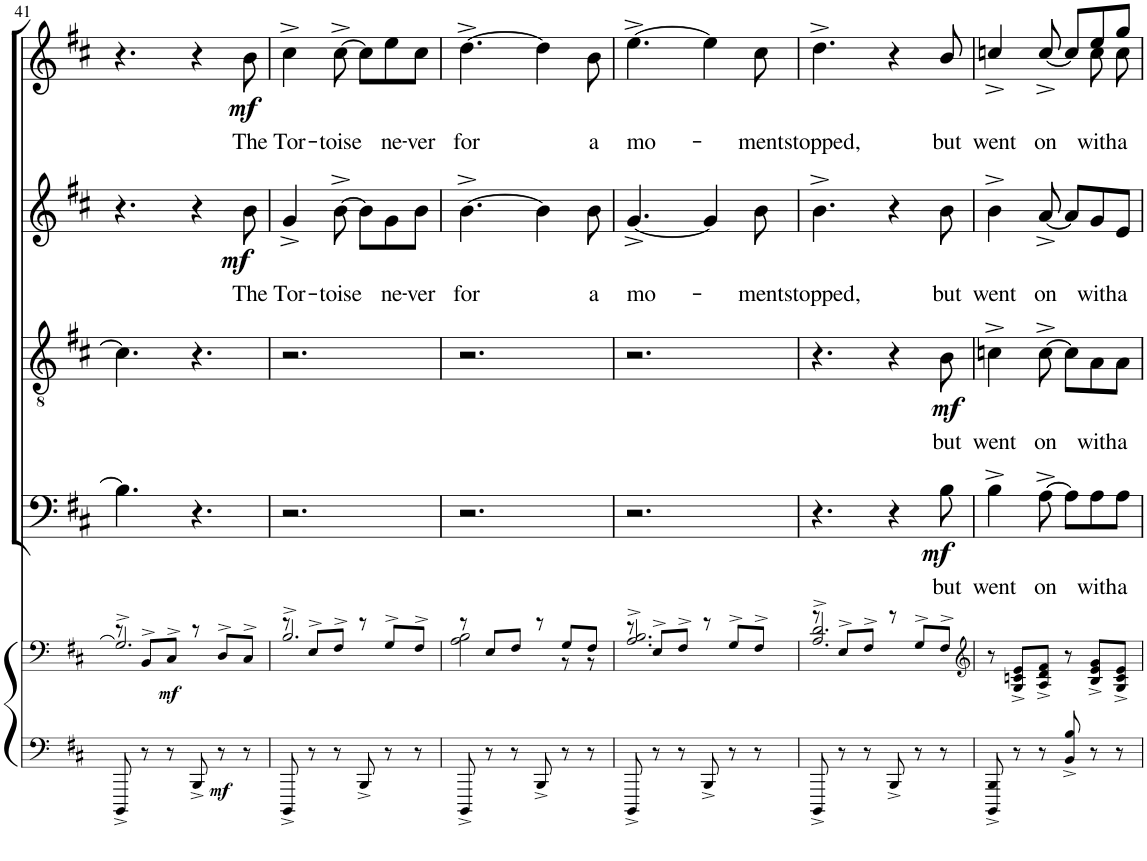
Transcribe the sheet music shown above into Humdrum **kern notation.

**kern	**dynam	**kern	**dynam	**kern	**text	**dynam	**kern	**text	**dynam	**kern	**text	**dynam	**kern	**text	**dynam
*part6	*part6	*part5	*part5	*part4	*part4	*part4	*part3	*part3	*part3	*part2	*part2	*part2	*part1	*part1	*part1
*staff6	*staff6	*staff5	*staff5	*staff4	*staff4	*staff4	*staff3	*staff3	*staff3	*staff2	*staff2	*staff2	*staff1	*staff1	*staff1
*I"Piano	*	*I"Piano	*	*I"Bassi	*	*	*I"Tenori	*	*	*I"Contralti	*	*	*I"Soprani	*	*
*I'Pno	*	*I'Pno	*	*	*	*	*	*	*	*	*	*	*	*	*
!!LO:PB:g=z
*clefF4	*	*clefF4	*	*clefF4	*	*	*clefGv2	*	*	*clefG2	*	*	*clefG2	*	*
*	*	*	*	*	*	*	*	*	*	*	*	*	*Trd1c2	*	*
*k[f#c#]	*	*k[f#c#]	*	*k[f#c#]	*	*	*k[f#c#]	*	*	*k[f#c#]	*	*	*k[f#c#]	*	*
*D:	*	*D:	*	*D:	*	*	*D:	*	*	*D:	*	*	*D:	*	*
*M6/8	*	*M6/8	*	*M6/8	*	*	*M6/8	*	*	*M6/8	*	*	*M6/8	*	*
=41	=41	=41	=41	=41	=41	=41	=41	=41	=41	=41	=41	=41	=41	=41	=41
*	*	*^	*	*	*	*	*	*	*	*	*	*	*	*	*
8BBBB^/	.	8r	2.G^/]	.	4.B\]	.	.	4.c#\]	.	.	4.r	.	.	4.r	.	.
8r	.	8BB^/L	.	.	.	.	.	.	.	.	.	.	.	.	.	.
!	!	!	!	!LO:DY:b	!	!	!	!	!	!	!	!	!	!	!	!
8r	.	8C#^/J	.	mf	.	.	.	.	.	.	.	.	.	.	.	.
8BBB^/	.	8r	.	.	4.r	.	.	4.r	.	.	4r	.	.	4r	.	.
!	!LO:DY:b	!	!	!	!	!	!	!	!	!	!	!	!	!	!	!
8r	mf	8D^/L	.	.	.	.	.	.	.	.	.	.	.	.	.	.
!	!	!	!	!	!	!	!	!	!	!	!	!LO:LY:b	!LO:DY:b	!	!LO:LY:b	!LO:DY:b
8r	.	8C#^/J	.	.	.	.	.	.	.	.	8b\	The	mf	8b\	The	mf
=42	=42	=42	=42	=42	=42	=42	=42	=42	=42	=42	=42	=42	=42	=42	=42	=42
!	!	!	!	!	!	!	!	!	!	!	!	!LO:LY:b	!	!	!LO:LY:b	!
8BBBB^/	.	8r	2.B^/	.	2.r	.	.	2.r	.	.	4g^/	Tor-	.	4cc#^\	Tor-	.
8r	.	8E^/L	.	.	.	.	.	.	.	.	.	.	.	.	.	.
!	!	!	!	!	!	!	!	!	!	!	!	!LO:LY:b	!	!	!LO:LY:b	!
8r	.	8F#^/J	.	.	.	.	.	.	.	.	[8b^\	-toise	.	[8cc#^\	-toise	.
8BBB^/	.	8r	.	.	.	.	.	.	.	.	8b\L]	.	.	8cc#\L]	.	.
!	!	!	!	!	!	!	!	!	!	!	!	!LO:LY:b	!	!	!LO:LY:b	!
8r	.	8G^/L	.	.	.	.	.	.	.	.	8g\	ne-	.	8ee\	ne-	.
!	!	!	!	!	!	!	!	!	!	!	!	!LO:LY:b	!	!	!LO:LY:b	!
8r	.	8F#^/J	.	.	.	.	.	.	.	.	8b\J	-ver	.	8cc#\J	-ver	.
=43	=43	=43	=43	=43	=43	=43	=43	=43	=43	=43	=43	=43	=43	=43	=43	=43
!	!	!	!	!	!	!	!	!	!	!	!	!LO:LY:b	!	!	!LO:LY:b	!
8BBBB^/	.	8r	2A\ 2B\	.	2.r	.	.	2.r	.	.	[4.b^\	for	.	[4.dd^\	for	.
8r	.	8E/L	.	.	.	.	.	.	.	.	.	.	.	.	.	.
8r	.	8F#/J	.	.	.	.	.	.	.	.	.	.	.	.	.	.
8BBB^/	.	8r	.	.	.	.	.	.	.	.	4b\]	.	.	4dd\]	.	.
8r	.	8G/L	8r	.	.	.	.	.	.	.	.	.	.	.	.	.
!	!	!	!	!	!	!	!	!	!	!	!	!LO:LY:b	!	!	!LO:LY:b	!
8r	.	8F#/J	8r	.	.	.	.	.	.	.	8b\	a	.	8b\	a	.
=44	=44	=44	=44	=44	=44	=44	=44	=44	=44	=44	=44	=44	=44	=44	=44	=44
!	!	!	!	!	!	!	!	!	!	!	!	!LO:LY:b	!	!	!LO:LY:b	!
8BBBB^/	.	8r	2.A/^ 2.B/^	.	2.r	.	.	2.r	.	.	[4.g^/	mo-	.	[4.ee^\	mo-	.
8r	.	8E^/L	.	.	.	.	.	.	.	.	.	.	.	.	.	.
8r	.	8F#^/J	.	.	.	.	.	.	.	.	.	.	.	.	.	.
8BBB^/	.	8r	.	.	.	.	.	.	.	.	4g/]	.	.	4ee\]	.	.
8r	.	8G^/L	.	.	.	.	.	.	.	.	.	.	.	.	.	.
!	!	!	!	!	!	!	!	!	!	!	!	!LO:LY:b	!	!	!LO:LY:b	!
8r	.	8F#^/J	.	.	.	.	.	.	.	.	8b\	-ment	.	8cc#\	-ment	.
=45	=45	=45	=45	=45	=45	=45	=45	=45	=45	=45	=45	=45	=45	=45	=45	=45
!	!	!	!	!	!	!	!	!	!	!	!	!LO:LY:b	!	!	!LO:LY:b	!
8BBBB^/	.	8r	2.A/^ 2.d/^	.	4.r	.	.	4.r	.	.	4.b^\	stopped,	.	4.dd^\	stopped,	.
8r	.	8E^/L	.	.	.	.	.	.	.	.	.	.	.	.	.	.
8r	.	8F#^/J	.	.	.	.	.	.	.	.	.	.	.	.	.	.
8BBB^/	.	8r	.	.	4r	.	.	4r	.	.	4r	.	.	4r	.	.
8r	.	8G^/L	.	.	.	.	.	.	.	.	.	.	.	.	.	.
!	!	!	!	!	!	!LO:LY:b	!LO:DY:b	!	!LO:LY:b	!LO:DY:b	!	!LO:LY:b	!	!	!LO:LY:b	!
8r	.	8F#^/J	.	.	8B\	but	mf	8B\	but	mf	8b\	but	.	8b/	but	.
*	*	*v	*v	*	*	*	*	*	*	*	*	*	*	*	*	*
=46	=46	=46	=46	=46	=46	=46	=46	=46	=46	=46	=46	=46	=46	=46	=46
*	*	*clefG2	*	*	*	*	*	*	*	*	*	*	*	*	*
!	!	!	!	!	!LO:LY:b	!	!	!LO:LY:b	!	!	!LO:LY:b	!	!	!LO:LY:b	!
*	*	*	*	*	*	*	*	*	*	*	*	*	*^	*	*
8BBBB/^ 8BBB/^	.	8r	.	4B^\	went	.	4cn^\	went	.	4b^\	went	.	4ccn^/	2ryy	went	.
8r	.	8G/^ 8cn/^ 8e/^L	.	.	.	.	.	.	.	.	.	.	.	.	.	.
!	!	!	!	!	!LO:LY:b	!	!	!LO:LY:b	!	!	!LO:LY:b	!	!	!	!LO:LY:b	!
8r	.	8A/^ 8d/^ 8f#/^J	.	[8A^\	on	.	[8c^\	on	.	[8a^/	on	.	[8cc^/	.	on	.
8BB/^ 8B/^	.	8r	.	8A\L]	.	.	8c\L]	.	.	8a/L]	.	.	8cc/L]	.	.	.
!	!	!	!	!	!LO:LY:b	!	!	!LO:LY:b	!	!	!LO:LY:b	!	!	!	!LO:LY:b	!
8r	.	8B/^ 8e/^ 8g/^L	.	8A\	with	.	8A\	with	.	8g/	with	.	8ee/	8cc\	with	.
!	!	!	!	!	!LO:LY:b	!	!	!LO:LY:b	!	!	!LO:LY:b	!	!	!	!LO:LY:b	!
8r	.	8G/^ 8c/^ 8e/^J	.	8A\J	a	.	8A\J	a	.	8e/J	a	.	8gg/J	8cc\	a	.
*	*	*	*	*	*	*	*	*	*	*	*	*	*v	*v	*	*
=	=	=	=	=	=	=	=	=	=	=	=	=	=	=	=
*-	*-	*-	*-	*-	*-	*-	*-	*-	*-	*-	*-	*-	*-	*-	*-
